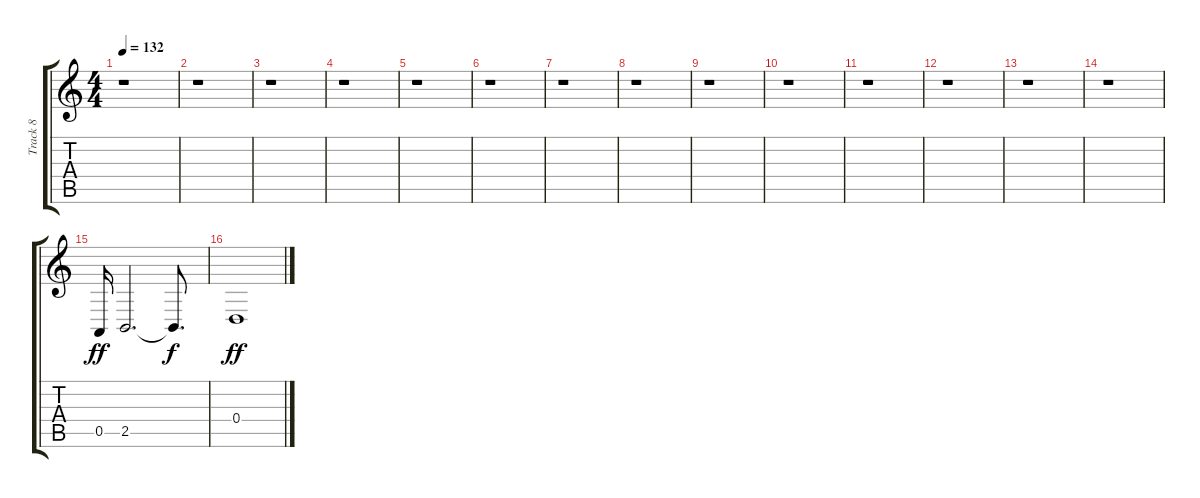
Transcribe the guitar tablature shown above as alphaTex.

\track ("Track 8" "Track 8") {instrument acousticgrandpiano}
\staff {score tabs}
\tuning (E4 B3 G3 D3 A2 E2) {hide}
\ts (4 4)
\tempo 132
\clef g2
\ks c
r.1{dy ff} |
r.1 |
r.1 |
r.1 |
r.1 |
r.1 |
r.1 |
r.1 |
r.1 |
r.1 |
r.1 |
r.1 |
r.1 |
r.1 |
0.5.16 2.5.2{d} 2.5{t}.8{d dy f} |
0.4.1{dy ff}
